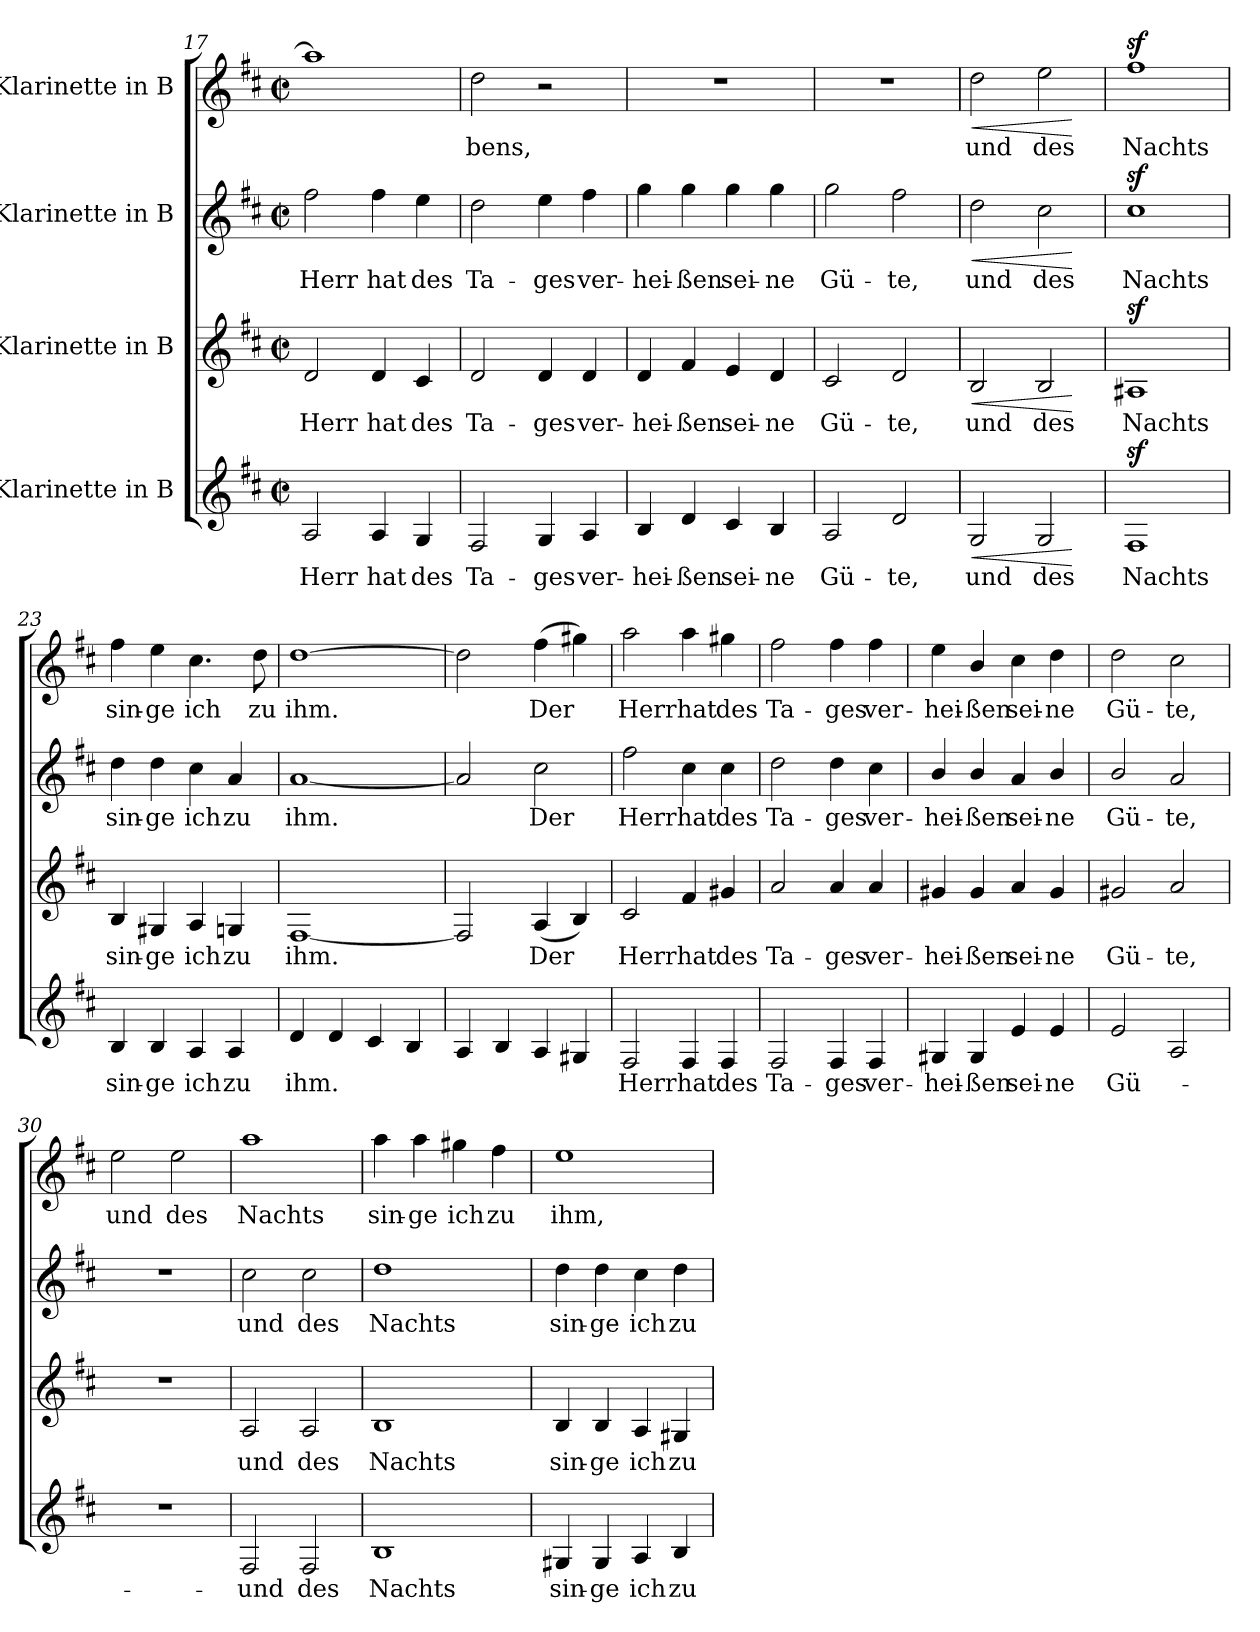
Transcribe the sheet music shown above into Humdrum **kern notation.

**kern	**text	**dynam	**kern	**text	**dynam	**kern	**text	**dynam	**kern	**text	**dynam
*part4	*part4	*part4	*part3	*part3	*part3	*part2	*part2	*part2	*part1	*part1	*part1
*staff4	*staff4	*staff4	*staff3	*staff3	*staff3	*staff2	*staff2	*staff2	*staff1	*staff1	*staff1
*I"Klarinette in B	*	*	*I"Klarinette in B	*	*	*I"Klarinette in B	*	*	*I"Klarinette in B	*	*
*clefG2	*	*	*clefG2	*	*	*clefG2	*	*	*clefG2	*	*
*ITrd1c2	*	*	*ITrd1c2	*	*	*ITrd1c2	*	*	*ITrd1c2	*	*
*k[]	*	*	*k[]	*	*	*k[]	*	*	*k[]	*	*
*M2/2	*	*	*M2/2	*	*	*M2/2	*	*	*M2/2	*	*
*met(c|)	*	*	*met(c|)	*	*	*met(c|)	*	*	*met(c|)	*	*
=17	=17	=17	=17	=17	=17	=17	=17	=17	=17	=17	=17
!	!LO:LY:b	!	!	!LO:LY:b	!	!	!LO:LY:b	!	!	!	!
2G/	Herr	.	2c/	Herr	.	2ee\	Herr	.	1gg]	.	.
!	!LO:LY:b	!	!	!LO:LY:b	!	!	!LO:LY:b	!	!	!	!
4G/	hat	.	4c/	hat	.	4ee\	hat	.	.	.	.
!	!LO:LY:b	!	!	!LO:LY:b	!	!	!LO:LY:b	!	!	!	!
4F/	des	.	4B/	des	.	4dd\	des	.	.	.	.
!!LO:LB:g=z
=18	=18	=18	=18	=18	=18	=18	=18	=18	=18	=18	=18
!	!LO:LY:b	!	!	!LO:LY:b	!	!	!LO:LY:b	!	!	!LO:LY:b	!
2E/	Ta-	.	2c/	Ta-	.	2cc\	Ta-	.	2cc\	-bens,	.
!	!LO:LY:b	!	!	!LO:LY:b	!	!	!LO:LY:b	!	!	!	!
4F/	-ges	.	4c/	-ges	.	4dd\	-ges	.	2r	.	.
!	!LO:LY:b	!	!	!LO:LY:b	!	!	!LO:LY:b	!	!	!	!
4G/	ver-	.	4c/	ver-	.	4ee\	ver-	.	.	.	.
=19	=19	=19	=19	=19	=19	=19	=19	=19	=19	=19	=19
!	!LO:LY:b	!	!	!LO:LY:b	!	!	!LO:LY:b	!	!	!	!
4A/	-hei-	.	4c/	-hei-	.	4ff\	-hei-	.	1r	.	.
!	!LO:LY:b	!	!	!LO:LY:b	!	!	!LO:LY:b	!	!	!	!
4c/	-ßen	.	4e/	-ßen	.	4ff\	-ßen	.	.	.	.
!	!LO:LY:b	!	!	!LO:LY:b	!	!	!LO:LY:b	!	!	!	!
4B/	sei-	.	4d/	sei-	.	4ff\	sei-	.	.	.	.
!	!LO:LY:b	!	!	!LO:LY:b	!	!	!LO:LY:b	!	!	!	!
4A/	-ne	.	4c/	-ne	.	4ff\	-ne	.	.	.	.
=20	=20	=20	=20	=20	=20	=20	=20	=20	=20	=20	=20
!	!LO:LY:b	!	!	!LO:LY:b	!	!	!LO:LY:b	!	!	!	!
2G/	Gü-	.	2B/	Gü-	.	2ff\	Gü-	.	1r	.	.
!	!LO:LY:b	!	!	!LO:LY:b	!	!	!LO:LY:b	!	!	!	!
2c/	-te,	.	2c/	-te,	.	2ee\	-te,	.	.	.	.
=21	=21	=21	=21	=21	=21	=21	=21	=21	=21	=21	=21
!	!LO:LY:b	!LO:HP:b	!	!LO:LY:b	!LO:HP:b	!	!LO:LY:b	!LO:HP:b	!	!LO:LY:b	!LO:HP:b
2F/	und	<	2A/	und	<	2cc\	und	<	2cc\	und	<
!	!LO:LY:b	!	!	!LO:LY:b	!	!	!LO:LY:b	!	!	!LO:LY:b	!
2F/	des	.	2A/	des	.	2b\	des	.	2dd\	des	.
.	.	[	.	.	[	.	.	[	.	.	[
=22	=22	=22	=22	=22	=22	=22	=22	=22	=22	=22	=22
!	!LO:LY:b	!	!	!LO:LY:b	!	!	!LO:LY:b	!	!	!LO:LY:b	!
1Ez<	Nachts	.	1G#Xz<	Nachts	.	1bz<	Nachts	.	1eez<	Nachts	.
=23	=23	=23	=23	=23	=23	=23	=23	=23	=23	=23	=23
!	!LO:LY:b	!	!	!LO:LY:b	!	!	!LO:LY:b	!	!	!LO:LY:b	!
4A/	sin-	.	4A/	sin-	.	4cc\	sin-	.	4ee\	sin-	.
!	!LO:LY:b	!	!	!LO:LY:b	!	!	!LO:LY:b	!	!	!LO:LY:b	!
4A/	-ge	.	4F#X/	-ge	.	4cc\	-ge	.	4dd\	-ge	.
!	!LO:LY:b	!	!	!LO:LY:b	!	!	!LO:LY:b	!	!	!LO:LY:b	!
4G/	ich	.	4G/	ich	.	4b\	ich	.	4.b\	ich	.
!	!LO:LY:b	!	!	!LO:LY:b	!	!	!LO:LY:b	!	!	!	!
4G/	zu	.	4Fn/	zu	.	4g/	zu	.	.	.	.
!	!	!	!	!	!	!	!	!	!	!LO:LY:b	!
.	.	.	.	.	.	.	.	.	8cc\	zu	.
=24	=24	=24	=24	=24	=24	=24	=24	=24	=24	=24	=24
!	!LO:LY:b	!	!	!LO:LY:b	!	!	!LO:LY:b	!	!	!LO:LY:b	!
4c/	ihm.	.	[1E	ihm.	.	[1g	ihm.	.	[1cc	ihm.	.
4c/	.	.	.	.	.	.	.	.	.	.	.
4B/	.	.	.	.	.	.	.	.	.	.	.
4A/	.	.	.	.	.	.	.	.	.	.	.
!!LO:PB:g=z
=25	=25	=25	=25	=25	=25	=25	=25	=25	=25	=25	=25
4G/	.	.	2E/]	.	.	2g/]	.	.	2cc\]	.	.
4A/	.	.	.	.	.	.	.	.	.	.	.
!	!	!	!	!LO:LY:b	!	!	!LO:LY:b	!	!	!LO:LY:b	!
4G/	.	.	(<4G/	Der	.	2b\	Der	.	(>4ee\	Der	.
4F#X/	.	.	4A/)	.	.	.	.	.	4ff#X\)	.	.
=26	=26	=26	=26	=26	=26	=26	=26	=26	=26	=26	=26
!	!LO:LY:b	!	!	!LO:LY:b	!	!	!LO:LY:b	!	!	!LO:LY:b	!
2E/	Herr	.	2B/	Herr	.	2ee\	Herr	.	2gg\	Herr	.
!	!LO:LY:b	!	!	!LO:LY:b	!	!	!LO:LY:b	!	!	!LO:LY:b	!
4E/	hat	.	4e/	hat	.	4b\	hat	.	4gg\	hat	.
!	!LO:LY:b	!	!	!LO:LY:b	!	!	!LO:LY:b	!	!	!LO:LY:b	!
4E/	des	.	4f#X/	des	.	4b\	des	.	4ff#X\	des	.
=27	=27	=27	=27	=27	=27	=27	=27	=27	=27	=27	=27
!	!LO:LY:b	!	!	!LO:LY:b	!	!	!LO:LY:b	!	!	!LO:LY:b	!
2E/	Ta-	.	2g/	Ta-	.	2cc\	Ta-	.	2ee\	Ta-	.
!	!LO:LY:b	!	!	!LO:LY:b	!	!	!LO:LY:b	!	!	!LO:LY:b	!
4E/	-ges	.	4g/	-ges	.	4cc\	-ges	.	4ee\	-ges	.
!	!LO:LY:b	!	!	!LO:LY:b	!	!	!LO:LY:b	!	!	!LO:LY:b	!
4E/	ver-	.	4g/	ver-	.	4b\	ver-	.	4ee\	ver-	.
=28	=28	=28	=28	=28	=28	=28	=28	=28	=28	=28	=28
!	!LO:LY:b	!	!	!LO:LY:b	!	!	!LO:LY:b	!	!	!LO:LY:b	!
4F#X/	-hei-	.	4f#X/	-hei-	.	4a/	-hei-	.	4dd\	-hei-	.
!	!LO:LY:b	!	!	!LO:LY:b	!	!	!LO:LY:b	!	!	!LO:LY:b	!
4F#/	-ßen	.	4f#/	-ßen	.	4a/	-ßen	.	4a/	-ßen	.
!	!LO:LY:b	!	!	!LO:LY:b	!	!	!LO:LY:b	!	!	!LO:LY:b	!
4d/	sei-	.	4g/	sei-	.	4g/	sei-	.	4b\	sei-	.
!	!LO:LY:b	!	!	!LO:LY:b	!	!	!LO:LY:b	!	!	!LO:LY:b	!
4d/	-ne	.	4f#/	-ne	.	4a/	-ne	.	4cc\	-ne	.
=29	=29	=29	=29	=29	=29	=29	=29	=29	=29	=29	=29
!	!LO:LY:b	!	!	!LO:LY:b	!	!	!LO:LY:b	!	!	!LO:LY:b	!
2d/	Gü-	.	2f#X/	Gü-	.	2a/	Gü-	.	2cc\	Gü-	.
!	!	!	!	!LO:LY:b	!	!	!LO:LY:b	!	!	!LO:LY:b	!
2G/	.	.	2g/	-te,	.	2g/	-te,	.	2b\	-te,	.
=30	=30	=30	=30	=30	=30	=30	=30	=30	=30	=30	=30
!	!	!	!	!	!	!	!	!	!	!LO:LY:b	!
1r	.	.	1r	.	.	1r	.	.	2dd\	und	.
!	!	!	!	!	!	!	!	!	!	!LO:LY:b	!
.	.	.	.	.	.	.	.	.	2dd\	des	.
=31	=31	=31	=31	=31	=31	=31	=31	=31	=31	=31	=31
!	!LO:LY:b	!	!	!LO:LY:b	!	!	!LO:LY:b	!	!	!LO:LY:b	!
2E/	und	.	2G/	und	.	2b\	und	.	1gg	Nachts	.
!	!LO:LY:b	!	!	!LO:LY:b	!	!	!LO:LY:b	!	!	!	!
2E/	des	.	2G/	des	.	2b\	des	.	.	.	.
!!LO:LB:g=z
=32	=32	=32	=32	=32	=32	=32	=32	=32	=32	=32	=32
!	!LO:LY:b	!	!	!LO:LY:b	!	!	!LO:LY:b	!	!	!LO:LY:b	!
1A	Nachts	.	1A	Nachts	.	1cc	Nachts	.	4gg\	sin-	.
!	!	!	!	!	!	!	!	!	!	!LO:LY:b	!
.	.	.	.	.	.	.	.	.	4gg\	-ge	.
!	!	!	!	!	!	!	!	!	!	!LO:LY:b	!
.	.	.	.	.	.	.	.	.	4ff#X\	ich	.
!	!	!	!	!	!	!	!	!	!	!LO:LY:b	!
.	.	.	.	.	.	.	.	.	4ee\	zu	.
=33	=33	=33	=33	=33	=33	=33	=33	=33	=33	=33	=33
!	!LO:LY:b	!	!	!LO:LY:b	!	!	!LO:LY:b	!	!	!LO:LY:b	!
4F#X/	sin-	.	4A/	sin-	.	4cc\	sin-	.	1dd	ihm,	.
!	!LO:LY:b	!	!	!LO:LY:b	!	!	!LO:LY:b	!	!	!	!
4F#/	-ge	.	4A/	-ge	.	4cc\	-ge	.	.	.	.
!	!LO:LY:b	!	!	!LO:LY:b	!	!	!LO:LY:b	!	!	!	!
4G/	ich	.	4G/	ich	.	4b\	ich	.	.	.	.
!	!LO:LY:b	!	!	!LO:LY:b	!	!	!LO:LY:b	!	!	!	!
4A/	zu	.	4F#X/	zu	.	4cc\	zu	.	.	.	.
=	=	=	=	=	=	=	=	=	=	=	=
*-	*-	*-	*-	*-	*-	*-	*-	*-	*-	*-	*-
